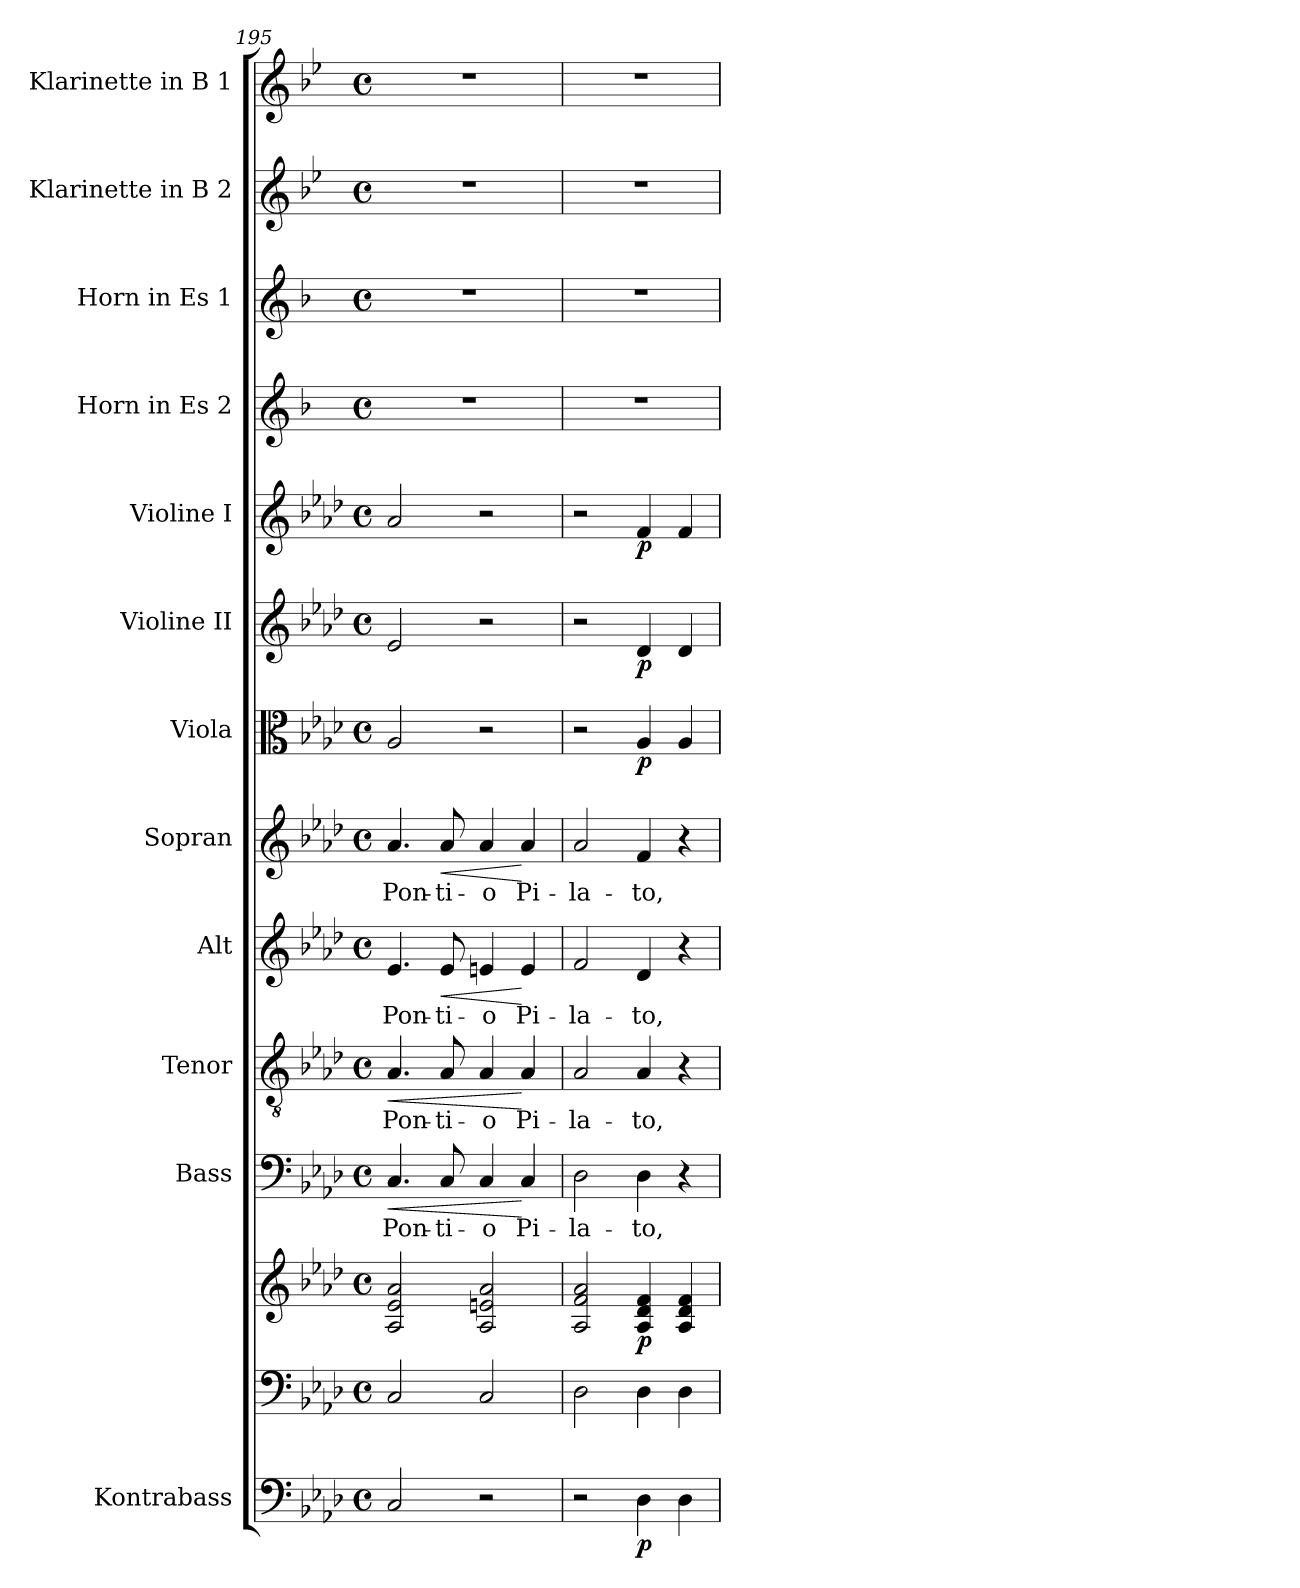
**kern	**dynam	**kern	**kern	**dynam	**kern	**text	**dynam	**kern	**text	**dynam	**kern	**text	**dynam	**kern	**text	**dynam	**kern	**dynam	**kern	**dynam	**kern	**dynam	**kern	**kern	**kern	**kern
*part13	*part13	*part12	*part12	*part12	*part11	*part11	*part11	*part10	*part10	*part10	*part9	*part9	*part9	*part8	*part8	*part8	*part7	*part7	*part6	*part6	*part5	*part5	*part4	*part3	*part2	*part1
*staff14	*staff14	*staff13	*staff12	*staff12/13	*staff11	*staff11	*staff11	*staff10	*staff10	*staff10	*staff9	*staff9	*staff9	*staff8	*staff8	*staff8	*staff7	*staff7	*staff6	*staff6	*staff5	*staff5	*staff4	*staff3	*staff2	*staff1
*I"Kontrabass	*	*	*	*	*I"Bass	*	*	*I"Tenor	*	*	*I"Alt	*	*	*I"Sopran	*	*	*I"Viola	*	*I"Violine II	*	*I"Violine I	*	*I"Horn in Es 2	*I"Horn in Es 1	*I"Klarinette in B 2	*I"Klarinette in B 1
*I'Kb.	*	*	*	*	*I'B	*	*	*I'T	*	*	*I'A	*	*	*I'S	*	*	*I'Vla.	*	*I'Vl. II	*	*I'Vl. I	*	*I'Hrn. 2	*I'Hrn. 1	*	*
*clefF4	*	*clefF4	*clefG2	*	*clefF4	*	*	*clefGv2	*	*	*clefG2	*	*	*clefG2	*	*	*clefC3	*	*clefG2	*	*clefG2	*	*clefG2	*clefG2	*clefG2	*clefG2
*ITrd7c12	*	*	*	*	*	*	*	*	*	*	*	*	*	*	*	*	*	*	*	*	*	*	*ITrd5c9	*ITrd5c9	*ITrd1c2	*ITrd1c2
*k[b-e-a-d-]	*	*k[b-e-a-d-]	*k[b-e-a-d-]	*	*k[b-e-a-d-]	*	*	*k[b-e-a-d-]	*	*	*k[b-e-a-d-]	*	*	*k[b-e-a-d-]	*	*	*k[b-e-a-d-]	*	*k[b-e-a-d-]	*	*k[b-e-a-d-]	*	*k[b-e-a-d-]	*k[b-e-a-d-]	*k[b-e-a-d-]	*k[b-e-a-d-]
*A-:	*	*A-:	*A-:	*	*A-:	*	*	*A-:	*	*	*A-:	*	*	*A-:	*	*	*A-:	*	*A-:	*	*A-:	*	*A-:	*A-:	*A-:	*A-:
*M4/4	*	*M4/4	*M4/4	*	*M4/4	*	*	*M4/4	*	*	*M4/4	*	*	*M4/4	*	*	*M4/4	*	*M4/4	*	*M4/4	*	*M4/4	*M4/4	*M4/4	*M4/4
*met(c)	*	*met(c)	*met(c)	*	*met(c)	*	*	*met(c)	*	*	*met(c)	*	*	*met(c)	*	*	*met(c)	*	*met(c)	*	*met(c)	*	*met(c)	*met(c)	*met(c)	*met(c)
=195	=195	=195	=195	=195	=195	=195	=195	=195	=195	=195	=195	=195	=195	=195	=195	=195	=195	=195	=195	=195	=195	=195	=195	=195	=195	=195
!	!	!	!	!	!	!LO:LY:b	!LO:HP:b	!	!LO:LY:b	!LO:HP:b	!	!LO:LY:b	!	!	!LO:LY:b	!	!	!	!	!	!	!	!	!	!	!
2CC/	.	2C/	2A-/ 2e-/ 2a-/	.	4.C/	Pon-	<	4.A-/	Pon-	<	4.e-/	Pon-	.	4.a-/	Pon-	.	2A-/	.	2e-/	.	2a-/	.	1r	1r	1r	1r
!	!	!	!	!	!	!LO:LY:b	!	!	!LO:LY:b	!	!	!LO:LY:b	!LO:HP:b	!	!LO:LY:b	!LO:HP:b	!	!	!	!	!	!	!	!	!	!
.	.	.	.	.	8C/	-ti-	.	8A-/	-ti-	.	8e-/	-ti-	<	8a-/	-ti-	<	.	.	.	.	.	.	.	.	.	.
!	!	!	!	!	!	!LO:LY:b	!	!	!LO:LY:b	!	!	!LO:LY:b	!	!	!LO:LY:b	!	!	!	!	!	!	!	!	!	!	!
2r	.	2C/	2A-/ 2en/ 2a-/	.	4C/	-o	.	4A-/	-o	.	4en/	-o	.	4a-/	-o	.	2r	.	2r	.	2r	.	.	.	.	.
!	!	!	!	!	!	!LO:LY:b	!	!	!LO:LY:b	!	!	!LO:LY:b	!	!	!LO:LY:b	!	!	!	!	!	!	!	!	!	!	!
.	.	.	.	.	4C/	Pi-	[	4A-/	Pi-	[	4e/	Pi-	[	4a-/	Pi-	[	.	.	.	.	.	.	.	.	.	.
=196	=196	=196	=196	=196	=196	=196	=196	=196	=196	=196	=196	=196	=196	=196	=196	=196	=196	=196	=196	=196	=196	=196	=196	=196	=196	=196
!	!	!	!	!	!	!LO:LY:b	!	!	!LO:LY:b	!	!	!LO:LY:b	!	!	!LO:LY:b	!	!	!	!	!	!	!	!	!	!	!
2r	.	2D-\	2A-/ 2f/ 2a-/	.	2D-\	-la-	.	2A-/	-la-	.	2f/	-la-	.	2a-/	-la-	.	2r	.	2r	.	2r	.	1r	1r	1r	1r
!	!LO:DY:b	!	!	!LO:DY:b	!	!LO:LY:b	!	!	!LO:LY:b	!	!	!LO:LY:b	!	!	!LO:LY:b	!	!	!LO:DY:b	!	!LO:DY:b	!	!LO:DY:b	!	!	!	!
4DD-\	p	4D-\	4A-/ 4d-/ 4f/	p	4D-\	-to,	.	4A-/	-to,	.	4d-/	-to,	.	4f/	-to,	.	4A-/	p	4d-/	p	4f/	p	.	.	.	.
4DD-\	.	4D-\	4A-/ 4d-/ 4f/	.	4r	.	.	4r	.	.	4r	.	.	4r	.	.	4A-/	.	4d-/	.	4f/	.	.	.	.	.
=	=	=	=	=	=	=	=	=	=	=	=	=	=	=	=	=	=	=	=	=	=	=	=	=	=	=
*-	*-	*-	*-	*-	*-	*-	*-	*-	*-	*-	*-	*-	*-	*-	*-	*-	*-	*-	*-	*-	*-	*-	*-	*-	*-	*-
